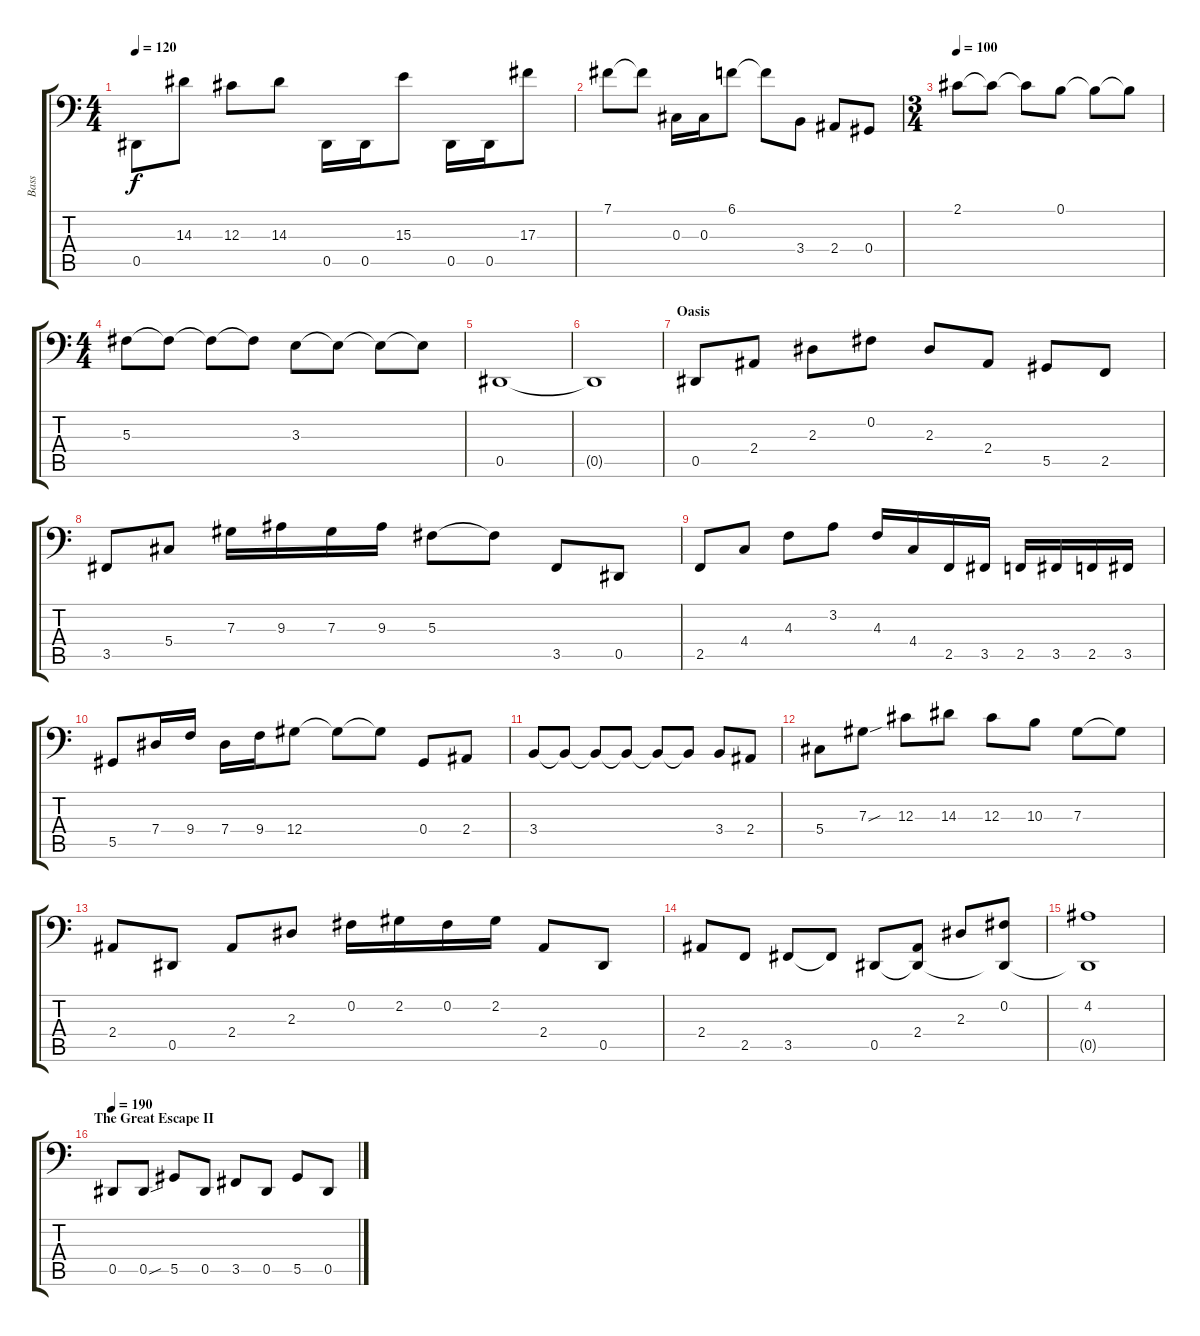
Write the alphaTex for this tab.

\track ("Bass" "Bass") {instrument electricbassfinger}
\staff {score tabs}
\tuning (B2 Gb2 Db2 Ab1 Eb1 Bb0) {hide}
\ts (4 4)
\tempo 120
\clef f4
\ks c
0.5.8{dy f} 14.3.8 12.3.8 14.3.8 0.5.16 0.5.16 15.3.8 0.5.16 0.5.16 17.3.8 |
7.1.8 7.1{t}.8 0.3.16 0.3.16 6.1.8 6.1{t}.8 3.4.8 2.4.8 0.4.8 |
\ts (3 4)
\tempo 100
2.1.8 2.1{t}.8 2.1{t}.8 0.1.8 0.1{t}.8 0.1{t}.8 |
\ts (4 4)
5.3.8 5.3{t}.8 5.3{t}.8 5.3{t}.8 3.3.8 3.3{t}.8 3.3{t}.8 3.3{t}.8 |
0.5.1{volume 0} |
0.5{t}.1 |
\section ("" "Oasis")
0.5.8{volume 16} 2.4.8 2.3.8 0.2.8 2.3.8 2.4.8 5.5.8 2.5.8 |
3.5.8 5.4.8 7.3.16 9.3.16 7.3.16 9.3.16 5.3.8 5.3{t}.8 3.5.8 0.5.8 |
2.5.8 4.4.8 4.3.8 3.2.8 4.3.16 4.4.16 2.5.16 3.5.16 2.5.16 3.5.16 2.5.16 3.5.16 |
5.5.8 7.4.16 9.4.16 7.4.16 9.4.16 12.4.8 12.4{t}.8 12.4{t}.8 0.4.8 2.4.8 |
3.4.8 3.4{t}.8 3.4{t}.8 3.4{t}.8 3.4{t}.8 3.4{t}.8 3.4.8 2.4.8 |
5.4.8 7.3{sou}.8 12.3.8 14.3.8 12.3.8 10.3.8 7.3.8 7.3{t}.8 |
2.4.8 0.5.8 2.4.8 2.3.8 0.2.16 2.2.16 0.2.16 2.2.16 2.4.8 0.5.8 |
2.4.8 2.5.8 3.5.8 3.5{t}.8 0.5.8{volume 0} (2.4 0.5{t}).8 2.3.8 (0.2 0.5{t}).8 |
(4.2 0.5{t}).1 |
\section ("" "The Great Escape II")
\tempo 210
\tempo 190
0.5.8{volume 13} 0.5{sou}.8 5.5.8 0.5.8 3.5.8 0.5.8 5.5.8 0.5.8
